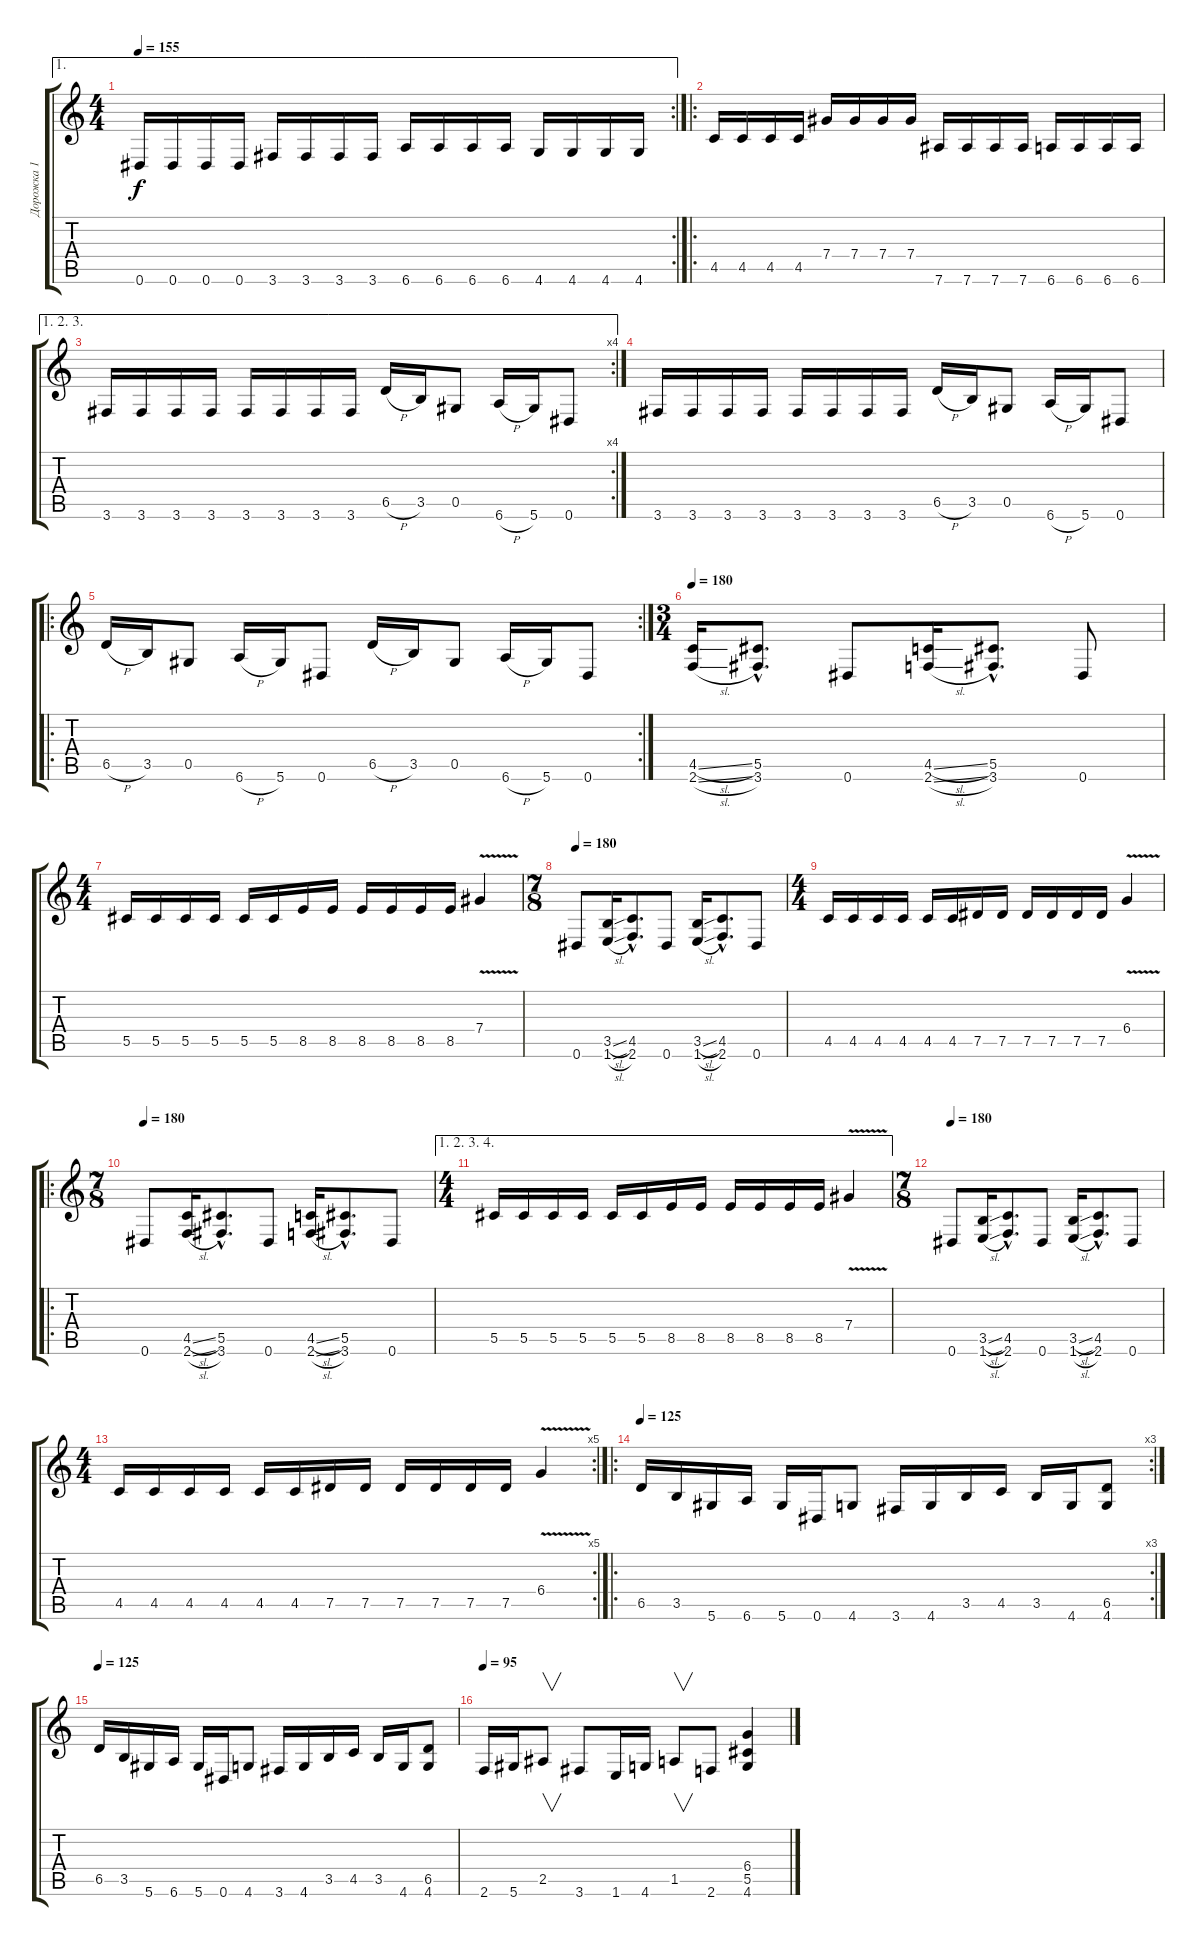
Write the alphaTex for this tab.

\track ("Дорожка 1" "Дорожка 1") {instrument distortionguitar}
\staff {score tabs}
\tuning (Eb4 Bb3 Gb3 Db3 Ab2 Eb2) {hide}
\ae 1
\rc 2
\ts (4 4)
\tempo 155
\clef g2
\ks c
0.6.16{dy f} 0.6.16 0.6.16 0.6.16 3.6.16 3.6.16 3.6.16 3.6.16 6.6.16 6.6.16 6.6.16 6.6.16 4.6.16 4.6.16 4.6.16 4.6.16 |
\ro
4.5.16 4.5.16 4.5.16 4.5.16 7.4.16 7.4.16 7.4.16 7.4.16 7.6.16 7.6.16 7.6.16 7.6.16 6.6.16 6.6.16 6.6.16 6.6.16 |
\ae (1 2 3)
\rc 4
3.6.16 3.6.16 3.6.16 3.6.16 3.6.16 3.6.16 3.6.16 3.6.16 6.5{h}.16 3.5.16 0.5.8 6.6{h}.16 5.6.16 0.6.8 |
3.6.16 3.6.16 3.6.16 3.6.16 3.6.16 3.6.16 3.6.16 3.6.16 6.5{h}.16 3.5.16 0.5.8 6.6{h}.16 5.6.16 0.6.8 |
\ro
\rc 2
6.5{h}.16 3.5.16 0.5.8 6.6{h}.16 5.6.16 0.6.8 6.5{h}.16 3.5.16 0.5.8 6.6{h}.16 5.6.16 0.6.8 |
\ts (3 4)
\tempo 180
(4.5{sl} 2.6{sl}).16 (5.5{hac} 3.6{hac}).8{d} 0.6.8 (4.5{sl} 2.6{sl}).16 (5.5{hac} 3.6{hac}).8{d} 0.6.8 |
\ts (4 4)
5.5.16 5.5.16 5.5.16 5.5.16 5.5.16 5.5.16 8.5.16 8.5.16 8.5.16 8.5.16 8.5.16 8.5.16 7.4{v}.4 |
\ts (7 8)
\tempo 180
0.6.8 (3.5{sl} 1.6{sl}).16 (4.5{hac} 2.6{hac}).8{d} 0.6.8 (3.5{sl} 1.6{sl}).16 (4.5{hac} 2.6{hac}).8{d} 0.6.8 |
\ts (4 4)
4.5.16 4.5.16 4.5.16 4.5.16 4.5.16 4.5.16 7.5.16 7.5.16 7.5.16 7.5.16 7.5.16 7.5.16 6.4{v}.4 |
\ro
\ts (7 8)
\tempo 180
0.6.8 (4.5{sl} 2.6{sl}).16 (5.5{hac} 3.6{hac}).8{d} 0.6.8 (4.5{sl} 2.6{sl}).16 (5.5{hac} 3.6{hac}).8{d} 0.6.8 |
\ae (1 2 3 4)
\ts (4 4)
5.5.16 5.5.16 5.5.16 5.5.16 5.5.16 5.5.16 8.5.16 8.5.16 8.5.16 8.5.16 8.5.16 8.5.16 7.4{v}.4 |
\ts (7 8)
\tempo 180
0.6.8 (3.5{sl} 1.6{sl}).16 (4.5{hac} 2.6{hac}).8{d} 0.6.8 (3.5{sl} 1.6{sl}).16 (4.5{hac} 2.6{hac}).8{d} 0.6.8 |
\rc 5
\ts (4 4)
4.5.16 4.5.16 4.5.16 4.5.16 4.5.16 4.5.16 7.5.16 7.5.16 7.5.16 7.5.16 7.5.16 7.5.16 6.4{v}.4 |
\ro
\rc 3
\tempo 125
6.5.16 3.5.16 5.6.16 6.6.16 5.6.16 0.6.16 4.6.8 3.6.16 4.6.16 3.5.16 4.5.16 3.5.16 4.6.16 (6.5 4.6).8 |
\tempo 125
6.5.16 3.5.16 5.6.16 6.6.16 5.6.16 0.6.16 4.6.8 3.6.16 4.6.16 3.5.16 4.5.16 3.5.16 4.6.16 (6.5 4.6).8 |
\tempo 100
\tempo 95
2.6.16 5.6.16 2.5.8{v} 3.6.8 1.6.16 4.6.16 1.5.8{v} 2.6.8 (6.4 5.5 4.6).4
